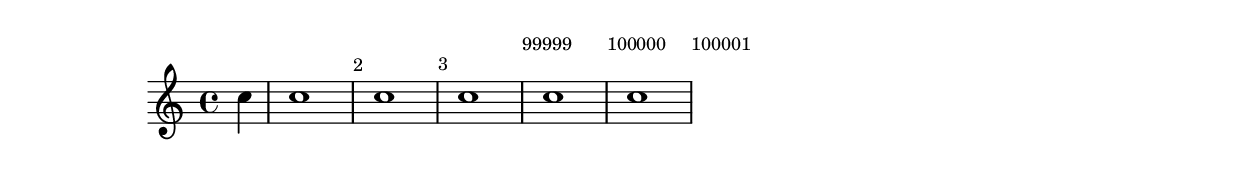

\version "2.1.28"

\header {

texidoc="Bar number may be set and their padding adjusted individually.  
The counting of bar numbers is started after the anacrusis.

To prevent clashes at the beginning of a line, the padding may have to 
be increased.
"

}

\score {
  \notes \relative c'' {
      \partial 4 c4 
      c1 c c
      \set Score.currentBarNumber = #99999
      \override Score.BarNumber  #'padding = #3
      c1 c
  }
  \paper {
    raggedright = ##t
    \translator {
	\ScoreContext
	\override BarNumber #'break-visibility = #all-visible
    }
  }
}
